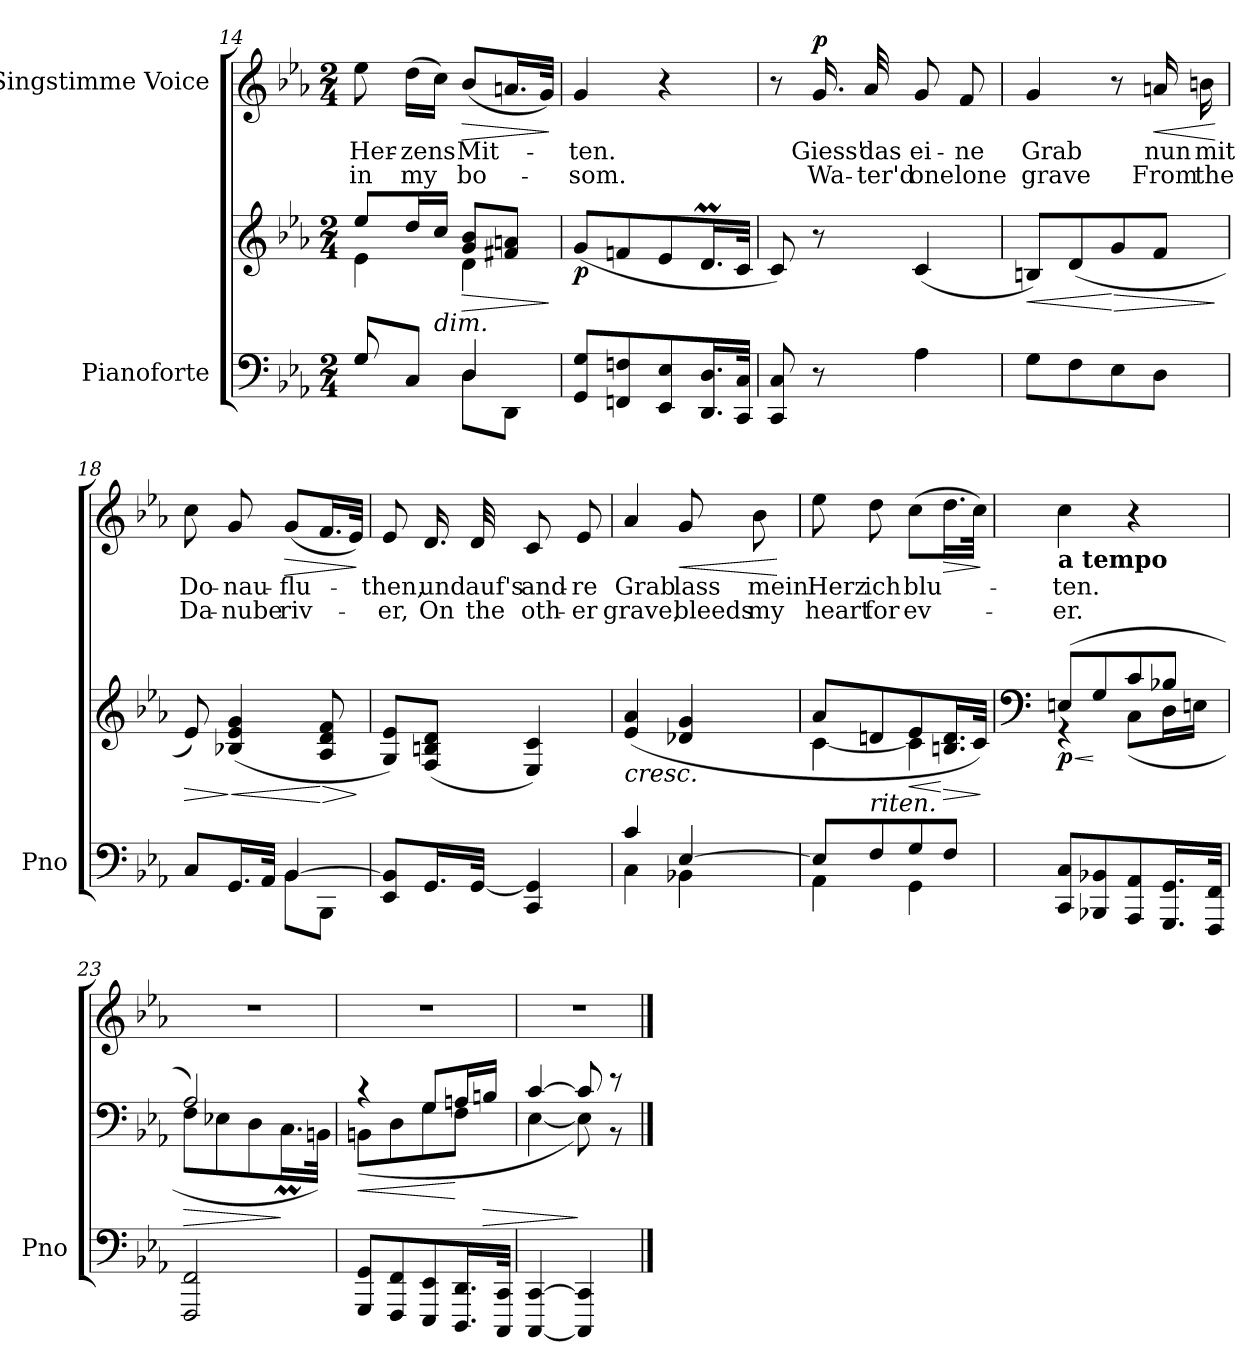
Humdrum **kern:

**kern	**kern	**dynam	**kern	**text	**text	**dynam
*part2	*part2	*part2	*part1	*part1	*part1	*part1
*staff3	*staff2	*staff2/3	*staff1	*staff1	*staff1	*staff1
*I"Pianoforte	*	*	*I"Singstimme Voice	*	*	*
*I'Pno	*	*	*	*	*	*
*clefF4	*clefG2	*	*clefG2	*	*	*
*k[b-e-a-]	*k[b-e-a-]	*	*k[b-e-a-]	*	*	*
*M2/4	*M2/4	*	*M2/4	*	*	*
=14	=14	=14	=14	=14	=14	=14
*^	*^	*	*	*	*	*
*	*	*	*^	*	*	*	*	*
8G/L	8G/L	8ee-/L	4e-\	8ryy	.	8ee-\	Her-	-in	.
8C/J	8ryy	16dd/L	.	8a-\J	.	(16dd\LL	-zens	my	.
!	!	!LO:TX:b:i:t=dim.	!	!	!	!	!	!	!
.	.	16cc/JJ	.	.	.	16cc\JJ)	.	.	.
!	!	!	!	!	!LO:HP:b	!	!	!	!LO:HP:b
8D\L	4D/	8g/ 8b-/L	4d\	4ryy	>	(8b-/L	Mit-	bo-	>
8DD\J	.	8f#X/ 8an/J	.	.	.	16.an/L	.	.	.
.	.	.	.	.	.	32g/JJk)	.	.	.
*v	*v	*	*	*	*	*	*	*	*
*	*v	*v	*v	*	*	*	*	*
.	.	]	.	.	.	]
=15	=15	=15	=15	=15	=15	=15
!	!	!LO:DY:b	!	!	!	!
8GG/ 8G/L	(8g/L	p	4g/	-ten.	-som.	.
8FFn/ 8Fn/	8fn/	.	.	.	.	.
8EE-/ 8E-/	8e-/	.	4r	.	.	.
16.DD/ 16.D/L	16.dm/L	.	.	.	.	.
32CC/ 32C/JJk	32c/JJk	.	.	.	.	.
=16	=16	=16	=16	=16	=16	=16
8CC/ 8C/	8c/)	.	8r	.	.	.
!	!	!	!	!	!	!LO:DY:b
8r	8r	.	16.g/	Giess'	Wa-	p
.	.	.	32a-/	das	-ter'd	.
4A-\	(4c/	.	8g/	ei-	one	.
.	.	.	8f/	-ne	lone	.
=17	=17	=17	=17	=17	=17	=17
!	!	!LO:HP:b	!	!	!	!
8G\L	8Bn/L)	<	4g/	Grab	grave	.
8F\	(8d/	.	.	.	.	.
!	!	!LO:HP:n=1:b	!	!	!	!
8E-\	8g/	[ >	8r	.	.	.
!	!	!	!	!	!	!LO:HP:b
8D\J	8f/J	.	16an/	nun	From	<
.	.	.	16bn\	mit	the	.
.	.	]	.	.	.	[
=18	=18	=18	=18	=18	=18	=18
*^	*	*	*	*	*	*
!	!	!	!LO:HP:b	!	!	!	!
8C/L	4ryy	8e-/)	>	8cc\	Do-	Da-	.
!	!	!	!LO:HP:n=1:b	!	!	!	!
16.GG/L	.	(4B-X/ 4e-/ 4g/	] <	8g/	-nau-	-nube	.
32AA-/JJk	.	.	.	.	.	.	.
!	!	!	!	!	!	!	!LO:HP:b
[4BB-/	8BB-\L	.	.	(8g/L	-flu-	riv-	>
!	!	!	!LO:HP:n=1:b	!	!	!	!
.	8BBB-\J	8A-/ 8d/ 8f/	[ >	16.f/L	.	.	.
.	.	.	.	32e-/JJk)	.	.	.
*v	*v	*	*	*	*	*	*
.	.	]	.	.	.	]
=19	=19	=19	=19	=19	=19	=19
8EE-/ 8BB-/]L	8G/ 8e-/L)	.	8e-/	-then,	-er,	.
16.GG/L	(8F/ 8Bn/ 8d/J	.	16.d/	und	On	.
[32GG/JJk	.	.	32d/	auf's	the	.
4CC/ 4GG/]	4E-/ 4c/)	.	8c/	and-	oth-	.
.	.	.	8e-/	-re	-er	.
=20	=20	=20	=20	=20	=20	=20
*^	*	*	*	*	*	*
!	!	!LO:TX:b:i:t=cresc.	!	!	!	!	!
4c/	4C\	(4e-/ 4a-/	.	4a-/	Grab	grave,	.
!	!	!	!	!	!	!	!LO:HP:b
[4E-/	4BB-X\	4d-X/ 4g/	.	8g/	lass	bleeds	<
.	.	.	.	8b-\	mein	my	.
*v	*v	*	*	*	*	*	*
.	.	.	.	.	.	[
=21	=21	=21	=21	=21	=21	=21
*^	*^	*	*	*	*	*
8E-/L]	4AA-\	8a-/L	[4c\	.	8ee-\	Herz	heart	.
!	!	!LO:TX:b:i:t=riten.	!	!	!	!	!	!
8F/	.	8dn/	.	.	8dd\	ich	for	.
!	!	!	!	!LO:HP:b	!	!	!	!
8G/	4GG\	8e-/	4c\]	<	(8cc\L	blu-	ev-	.
!	!	!	!	!LO:HP:n=1:b	!	!	!	!LO:HP:b
8F/J	.	16.Bn/ 16.d/L	.	[ >	16.dd\L	.	.	>
.	.	32c/JJk)	.	.	32cc\JJk)	.	.	.
*v	*v	*	*	*	*	*	*	*
*	*v	*v	*	*	*	*	*
.	.	]	.	.	.	]
=22	=22	=22	=22	=22	=22	=22
*	*clefF4	*	*	*	*	*
!	!	!	!LO:TX:b:B:t=a tempo	!	!	!
!	!	!LO:HP:b	!	!	!	!
*	*^	*	*	*	*	*
!	!	!	!LO:DY:n=1:b	!	!	!	!
8CC/ 8C/L	(8En/L	4r	< p	4cc\	ten.	er.	.
8BBB-X/ 8BB-X/	8G/	.	[	.	.	.	.
8AAA-/ 8AA-/	8c/	(8C\L	.	4r	.	.	.
16.GGG/ 16.GG/L	8B-X/J	16D\L	.	.	.	.	.
.	.	16En\JJ	.	.	.	.	.
32FFF/ 32FF/JJk	.	.	.	.	.	.	.
=23	=23	=23	=23	=23	=23	=23	=23
!	!	!	!LO:HP:b	!	!	!	!
2FFF/ 2FF/	2A-/)	8F\L	>	2r	.	.	.
.	.	8E-X\	.	.	.	.	.
.	.	8D\	.	.	.	.	.
.	.	16.CM\L	]	.	.	.	.
.	.	32BBn\JJk)	.	.	.	.	.
=24	=24	=24	=24	=24	=24	=24	=24
!	!	!	!LO:HP:b	!	!	!	!
8GGG/ 8GG/L	4r	(8BBn\L	<	2r	.	.	.
8FFF/ 8FF/	.	8D\	.	.	.	.	.
8EEE-/ 8EE-/	8G/L	8G\	.	.	.	.	.
16.DDD/ 16.DD/L	16An/L	8F\J	[	.	.	.	.
!	!	!	!LO:HP:b	!	!	!	!
.	16Bn/JJ	.	>	.	.	.	.
32CCC/ 32CC/JJk	.	.	.	.	.	.	.
=25	=25	=25	=25	=25	=25	=25	=25
[4CCC/ [4CC/	[4c/	[4E-\	.	2r	.	.	.
4CCC/] 4CC/]	8c/]	8E-\])	]	.	.	.	.
.	8r	8r	.	.	.	.	.
*	*v	*v	*	*	*	*	*
==	==	==	==	==	==	==
*-	*-	*-	*-	*-	*-	*-
